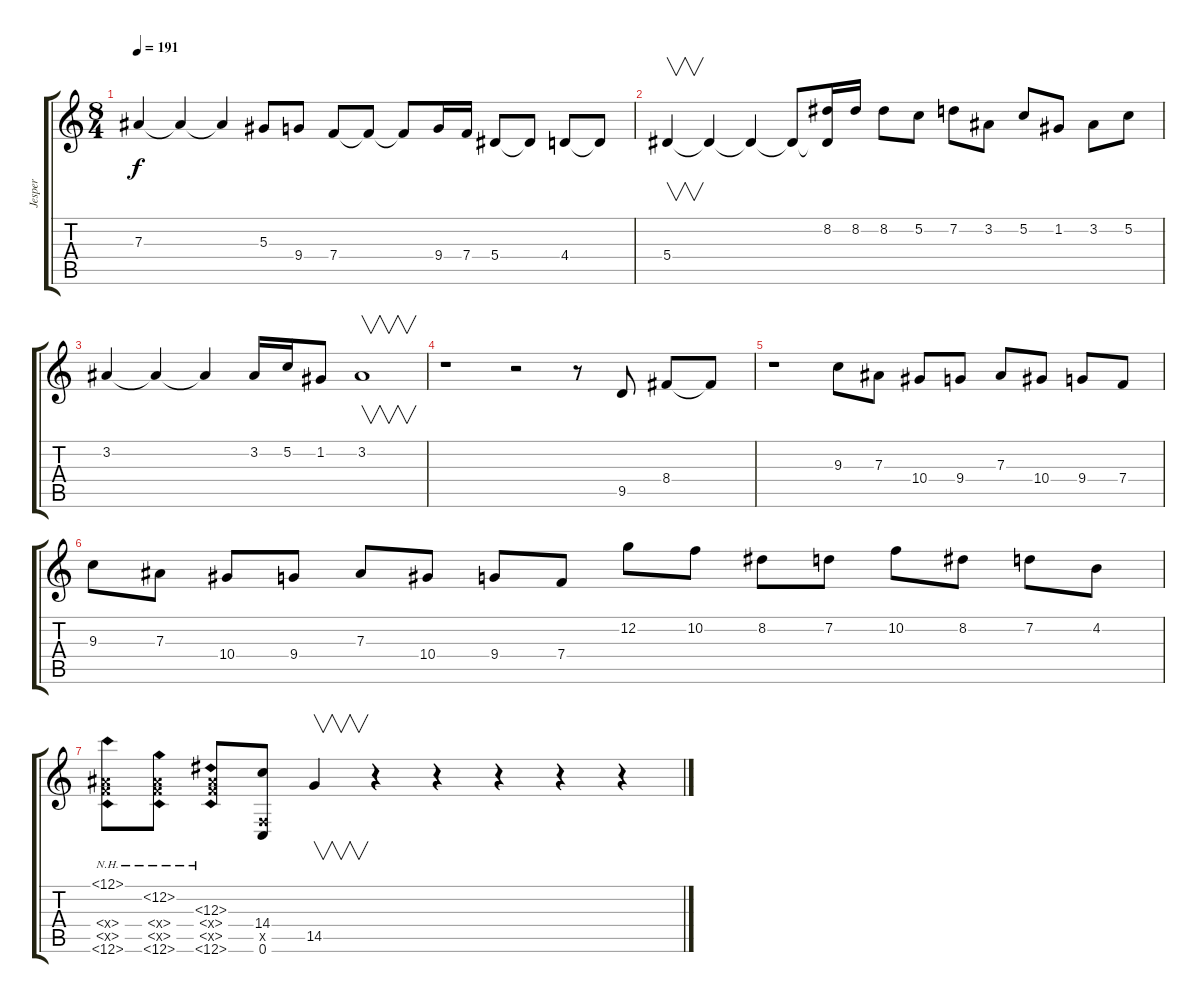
\track ("Jesper" "Jesper") {instrument distortionguitar}
\staff {score tabs}
\tuning (C4 G3 Eb3 Bb2 F2 C2) {hide}
\ts (8 4)
\tempo 191
\clef g2
\ks c
7.3.4{dy f} 7.3{t}.4 7.3{t}.4 5.3.8 9.4.8 7.4.8 7.4{t}.8 7.4{t}.8 9.4.16 7.4.16 5.4.8 5.4{t}.8 4.4.8 4.4{t}.8 |
5.4.4{v} 5.4{t}.4 5.4{t}.4 5.4{t}.8 (8.2 5.4{t}).16 8.2.16 8.2.8 5.2.8 7.2.8 3.2.8 5.2.8 1.2.8 3.2.8 5.2.8 |
3.2.4 3.2{t}.4 3.2{t}.4 3.2.16 5.2.16 1.2.8 3.2.1{v} |
r.1 r.2 r.8 9.5.8 8.4.8 8.4{t}.8 |
r.1 9.3.8 7.3.8 10.4.8 9.4.8 7.3.8 10.4.8 9.4.8 7.4.8 |
9.3.8 7.3.8 10.4.8 9.4.8 7.3.8 10.4.8 9.4.8 7.4.8 12.2.8 10.2.8 8.2.8 7.2.8 10.2.8 8.2.8 7.2.8 4.2.8 |
(12.1{nh} 0.4{nh x} 0.5{nh x} 0.6{nh}).8 (12.2{nh} 0.4{nh x} 0.5{nh x} 0.6{nh}).8 (12.3{nh} 0.4{nh x} 0.5{nh x} 0.6{nh}).8 (14.4 0.5{x} 0.6).8 14.5.4{v} r.4 r.4 r.4 r.4 r.4
